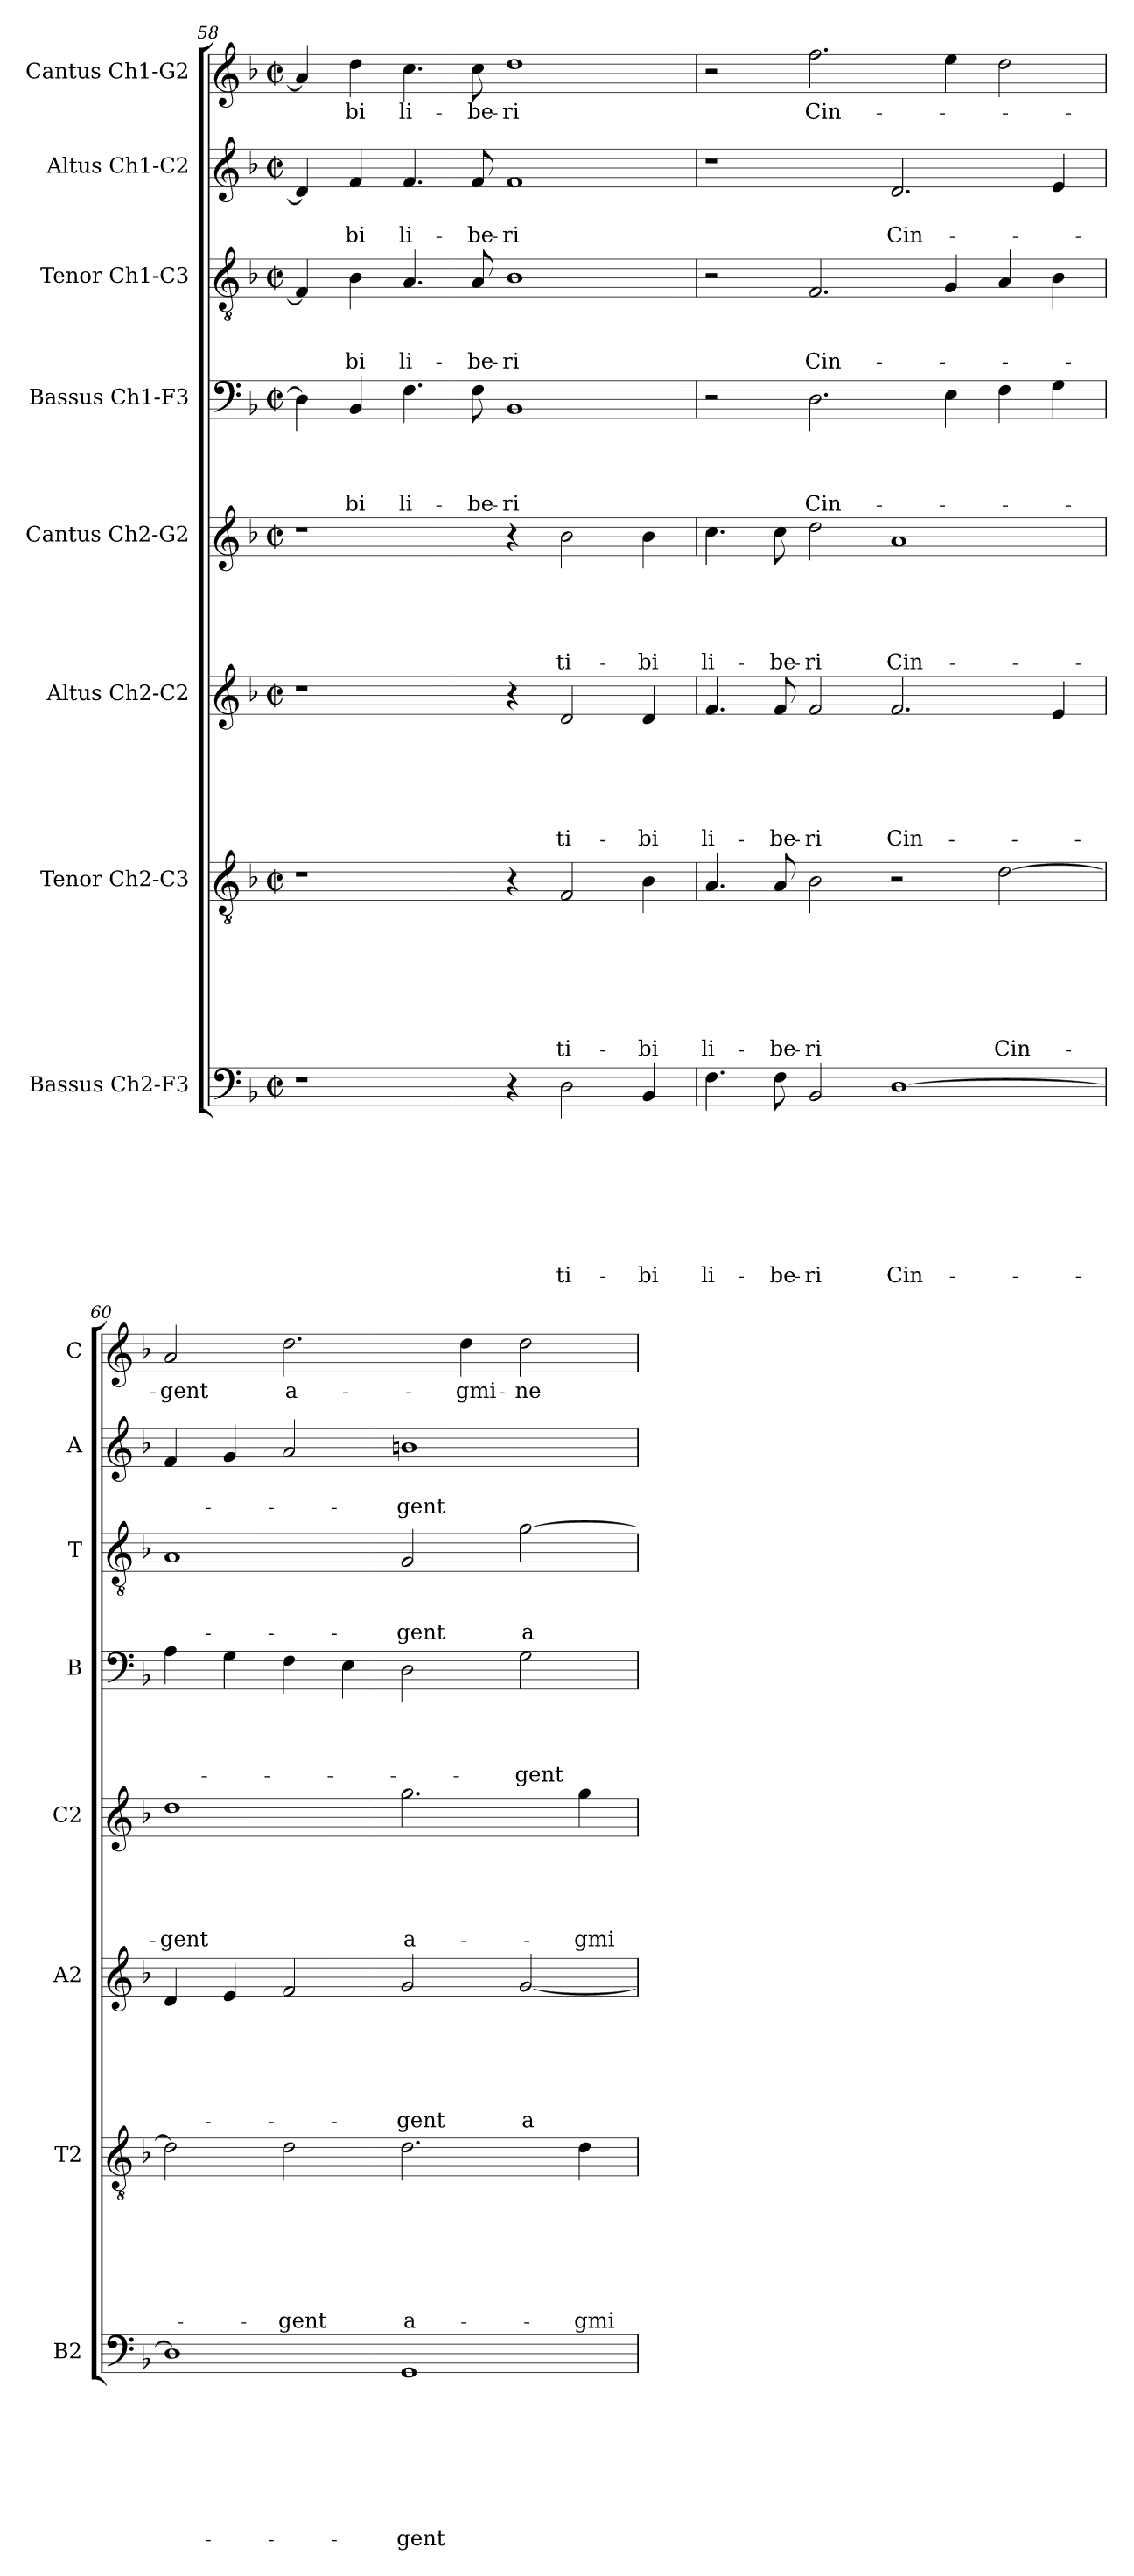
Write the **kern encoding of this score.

**kern	**text	**text	**text	**text	**text	**text	**text	**text	**kern	**text	**text	**text	**text	**text	**text	**text	**kern	**text	**text	**text	**text	**text	**text	**kern	**text	**text	**text	**text	**text	**kern	**text	**text	**text	**text	**kern	**text	**text	**text	**kern	**text	**text	**kern	**text
*part8	*part8	*part8	*part8	*part8	*part8	*part8	*part8	*part8	*part7	*part7	*part7	*part7	*part7	*part7	*part7	*part7	*part6	*part6	*part6	*part6	*part6	*part6	*part6	*part5	*part5	*part5	*part5	*part5	*part5	*part4	*part4	*part4	*part4	*part4	*part3	*part3	*part3	*part3	*part2	*part2	*part2	*part1	*part1
*staff8	*staff8	*staff8	*staff8	*staff8	*staff8	*staff8	*staff8	*staff8	*staff7	*staff7	*staff7	*staff7	*staff7	*staff7	*staff7	*staff7	*staff6	*staff6	*staff6	*staff6	*staff6	*staff6	*staff6	*staff5	*staff5	*staff5	*staff5	*staff5	*staff5	*staff4	*staff4	*staff4	*staff4	*staff4	*staff3	*staff3	*staff3	*staff3	*staff2	*staff2	*staff2	*staff1	*staff1
*I"Bassus Ch2-F3	*	*	*	*	*	*	*	*	*I"Tenor Ch2-C3	*	*	*	*	*	*	*	*I"Altus Ch2-C2	*	*	*	*	*	*	*I"Cantus Ch2-G2	*	*	*	*	*	*I"Bassus Ch1-F3	*	*	*	*	*I"Tenor Ch1-C3	*	*	*	*I"Altus Ch1-C2	*	*	*I"Cantus Ch1-G2	*
*I'B2	*	*	*	*	*	*	*	*	*I'T2	*	*	*	*	*	*	*	*I'A2	*	*	*	*	*	*	*I'C2	*	*	*	*	*	*I'B	*	*	*	*	*I'T	*	*	*	*I'A	*	*	*I'C	*
*clefF4	*	*	*	*	*	*	*	*	*clefGv2	*	*	*	*	*	*	*	*clefG2	*	*	*	*	*	*	*clefG2	*	*	*	*	*	*clefF4	*	*	*	*	*clefGv2	*	*	*	*clefG2	*	*	*clefG2	*
*k[b-]	*	*	*	*	*	*	*	*	*k[b-]	*	*	*	*	*	*	*	*k[b-]	*	*	*	*	*	*	*k[b-]	*	*	*	*	*	*k[b-]	*	*	*	*	*k[b-]	*	*	*	*k[b-]	*	*	*k[b-]	*
*F:	*	*	*	*	*	*	*	*	*F:	*	*	*	*	*	*	*	*F:	*	*	*	*	*	*	*F:	*	*	*	*	*	*F:	*	*	*	*	*F:	*	*	*	*F:	*	*	*F:	*
*M2/2	*	*	*	*	*	*	*	*	*M2/2	*	*	*	*	*	*	*	*M2/2	*	*	*	*	*	*	*M2/2	*	*	*	*	*	*M2/2	*	*	*	*	*M2/2	*	*	*	*M2/2	*	*	*M2/2	*
*met(c|)	*	*	*	*	*	*	*	*	*met(c|)	*	*	*	*	*	*	*	*met(c|)	*	*	*	*	*	*	*met(c|)	*	*	*	*	*	*met(c|)	*	*	*	*	*met(c|)	*	*	*	*met(c|)	*	*	*met(c|)	*
=58	=58	=58	=58	=58	=58	=58	=58	=58	=58	=58	=58	=58	=58	=58	=58	=58	=58	=58	=58	=58	=58	=58	=58	=58	=58	=58	=58	=58	=58	=58	=58	=58	=58	=58	=58	=58	=58	=58	=58	=58	=58	=58	=58
1r	.	.	.	.	.	.	.	.	1r	.	.	.	.	.	.	.	1r	.	.	.	.	.	.	1r	.	.	.	.	.	4D\]	.	.	.	.	4F#/]	.	.	.	4d/]	.	.	4a/]	.
!	!	!	!	!	!	!	!	!	!	!	!	!	!	!	!	!	!	!	!	!	!	!	!	!	!	!	!	!	!	!	!	!	!	!LO:LY:b	!	!	!	!LO:LY:b	!	!	!LO:LY:b	!	!LO:LY:b
.	.	.	.	.	.	.	.	.	.	.	.	.	.	.	.	.	.	.	.	.	.	.	.	.	.	.	.	.	.	4BB-/	.	.	.	-bi	4B-\	.	.	-bi	4f/	.	-bi	4dd\	-bi
!	!	!	!	!	!	!	!	!	!	!	!	!	!	!	!	!	!	!	!	!	!	!	!	!	!	!	!	!	!	!	!	!	!	!LO:LY:b	!	!	!	!LO:LY:b	!	!	!LO:LY:b	!	!LO:LY:b
.	.	.	.	.	.	.	.	.	.	.	.	.	.	.	.	.	.	.	.	.	.	.	.	.	.	.	.	.	.	4.F\	.	.	.	li-	4.A/	.	.	li-	4.f/	.	li-	4.cc\	li-
!	!	!	!	!	!	!	!	!	!	!	!	!	!	!	!	!	!	!	!	!	!	!	!	!	!	!	!	!	!	!	!	!	!	!LO:LY:b	!	!	!	!LO:LY:b	!	!	!LO:LY:b	!	!LO:LY:b
.	.	.	.	.	.	.	.	.	.	.	.	.	.	.	.	.	.	.	.	.	.	.	.	.	.	.	.	.	.	8F\	.	.	.	-be-	8A/	.	.	-be-	8f/	.	-be-	8cc\	-be-
!	!	!	!	!	!	!	!	!	!	!	!	!	!	!	!	!	!	!	!	!	!	!	!	!	!	!	!	!	!	!	!	!	!	!LO:LY:b	!	!	!	!LO:LY:b	!	!	!LO:LY:b	!	!LO:LY:b
4r	.	.	.	.	.	.	.	.	4r	.	.	.	.	.	.	.	4r	.	.	.	.	.	.	4r	.	.	.	.	.	1BB-	.	.	.	-ri	1B-	.	.	-ri	1f	.	-ri	1dd	-ri
!	!	!	!	!	!	!	!	!LO:LY:b	!	!	!	!	!	!	!	!LO:LY:b	!	!	!	!	!	!	!LO:LY:b	!	!	!	!	!	!LO:LY:b	!	!	!	!	!	!	!	!	!	!	!	!	!	!
2D\	.	.	.	.	.	.	.	ti-	2F/	.	.	.	.	.	.	ti-	2d/	.	.	.	.	.	ti-	2b-\	.	.	.	.	ti-	.	.	.	.	.	.	.	.	.	.	.	.	.	.
!	!	!	!	!	!	!	!	!LO:LY:b	!	!	!	!	!	!	!	!LO:LY:b	!	!	!	!	!	!	!LO:LY:b	!	!	!	!	!	!LO:LY:b	!	!	!	!	!	!	!	!	!	!	!	!	!	!
4BB-/	.	.	.	.	.	.	.	-bi	4B-\	.	.	.	.	.	.	-bi	4d/	.	.	.	.	.	-bi	4b-\	.	.	.	.	-bi	.	.	.	.	.	.	.	.	.	.	.	.	.	.
=59	=59	=59	=59	=59	=59	=59	=59	=59	=59	=59	=59	=59	=59	=59	=59	=59	=59	=59	=59	=59	=59	=59	=59	=59	=59	=59	=59	=59	=59	=59	=59	=59	=59	=59	=59	=59	=59	=59	=59	=59	=59	=59	=59
!	!	!	!	!	!	!	!	!LO:LY:b	!	!	!	!	!	!	!	!LO:LY:b	!	!	!	!	!	!	!LO:LY:b	!	!	!	!	!	!LO:LY:b	!	!	!	!	!	!	!	!	!	!	!	!	!	!
4.F\	.	.	.	.	.	.	.	li-	4.A/	.	.	.	.	.	.	li-	4.f/	.	.	.	.	.	li-	4.cc\	.	.	.	.	li-	2r	.	.	.	.	2r	.	.	.	1r	.	.	2r	.
!	!	!	!	!	!	!	!	!LO:LY:b	!	!	!	!	!	!	!	!LO:LY:b	!	!	!	!	!	!	!LO:LY:b	!	!	!	!	!	!LO:LY:b	!	!	!	!	!	!	!	!	!	!	!	!	!	!
8F\	.	.	.	.	.	.	.	-be-	8A/	.	.	.	.	.	.	-be-	8f/	.	.	.	.	.	-be-	8cc\	.	.	.	.	-be-	.	.	.	.	.	.	.	.	.	.	.	.	.	.
!	!	!	!	!	!	!	!	!LO:LY:b	!	!	!	!	!	!	!	!LO:LY:b	!	!	!	!	!	!	!LO:LY:b	!	!	!	!	!	!LO:LY:b	!	!	!	!	!LO:LY:b	!	!	!	!LO:LY:b	!	!	!	!	!LO:LY:b
2BB-/	.	.	.	.	.	.	.	-ri	2B-\	.	.	.	.	.	.	-ri	2f/	.	.	.	.	.	-ri	2dd\	.	.	.	.	-ri	2.D\	.	.	.	Cin-	2.F/	.	.	Cin-	.	.	.	2.ff\	Cin-
!	!	!	!	!	!	!	!	!LO:LY:b	!	!	!	!	!	!	!	!	!	!	!	!	!	!	!LO:LY:b	!	!	!	!	!	!LO:LY:b	!	!	!	!	!	!	!	!	!	!	!	!LO:LY:b	!	!
[1D	.	.	.	.	.	.	.	Cin-	2r	.	.	.	.	.	.	.	2.f/	.	.	.	.	.	Cin-	1a	.	.	.	.	Cin-	.	.	.	.	.	.	.	.	.	2.d/	.	Cin-	.	.
.	.	.	.	.	.	.	.	.	.	.	.	.	.	.	.	.	.	.	.	.	.	.	.	.	.	.	.	.	.	4E\	.	.	.	.	4G/	.	.	.	.	.	.	4ee\	.
!	!	!	!	!	!	!	!	!	!	!	!	!	!	!	!	!LO:LY:b	!	!	!	!	!	!	!	!	!	!	!	!	!	!	!	!	!	!	!	!	!	!	!	!	!	!	!
.	.	.	.	.	.	.	.	.	[2d\	.	.	.	.	.	.	Cin-	.	.	.	.	.	.	.	.	.	.	.	.	.	4F\	.	.	.	.	4A/	.	.	.	.	.	.	2dd\	.
.	.	.	.	.	.	.	.	.	.	.	.	.	.	.	.	.	4e/	.	.	.	.	.	.	.	.	.	.	.	.	4G\	.	.	.	.	4B-\	.	.	.	4e/	.	.	.	.
!!LO:PB:g=z
=60	=60	=60	=60	=60	=60	=60	=60	=60	=60	=60	=60	=60	=60	=60	=60	=60	=60	=60	=60	=60	=60	=60	=60	=60	=60	=60	=60	=60	=60	=60	=60	=60	=60	=60	=60	=60	=60	=60	=60	=60	=60	=60	=60
!	!	!	!	!	!	!	!	!	!	!	!	!	!	!	!	!	!	!	!	!	!	!	!	!	!	!	!	!	!LO:LY:b	!	!	!	!	!	!	!	!	!	!	!	!	!	!LO:LY:b
1D]	.	.	.	.	.	.	.	.	2d\]	.	.	.	.	.	.	.	4d/	.	.	.	.	.	.	1dd	.	.	.	.	-gent	4A\	.	.	.	.	1A	.	.	.	4f/	.	.	2a/	-gent
.	.	.	.	.	.	.	.	.	.	.	.	.	.	.	.	.	4e/	.	.	.	.	.	.	.	.	.	.	.	.	4G\	.	.	.	.	.	.	.	.	4g/	.	.	.	.
!	!	!	!	!	!	!	!	!	!	!	!	!	!	!	!	!LO:LY:b	!	!	!	!	!	!	!	!	!	!	!	!	!	!	!	!	!	!	!	!	!	!	!	!	!	!	!LO:LY:b
.	.	.	.	.	.	.	.	.	2d\	.	.	.	.	.	.	-gent	2f/	.	.	.	.	.	.	.	.	.	.	.	.	4F\	.	.	.	.	.	.	.	.	2a/	.	.	2.dd\	a-
.	.	.	.	.	.	.	.	.	.	.	.	.	.	.	.	.	.	.	.	.	.	.	.	.	.	.	.	.	.	4E\	.	.	.	.	.	.	.	.	.	.	.	.	.
!	!	!	!	!	!	!	!	!LO:LY:b	!	!	!	!	!	!	!	!LO:LY:b	!	!	!	!	!	!	!LO:LY:b	!	!	!	!	!	!LO:LY:b	!	!	!	!	!	!	!	!	!LO:LY:b	!	!	!LO:LY:b	!	!
1GG	.	.	.	.	.	.	.	-gent	2.d\	.	.	.	.	.	.	a-	2g/	.	.	.	.	.	-gent	2.gg\	.	.	.	.	a-	2D\	.	.	.	.	2G/	.	.	-gent	1bn	.	-gent	.	.
!	!	!	!	!	!	!	!	!	!	!	!	!	!	!	!	!	!	!	!	!	!	!	!	!	!	!	!	!	!	!	!	!	!	!	!	!	!	!	!	!	!	!	!LO:LY:b
.	.	.	.	.	.	.	.	.	.	.	.	.	.	.	.	.	.	.	.	.	.	.	.	.	.	.	.	.	.	.	.	.	.	.	.	.	.	.	.	.	.	4dd\	-gmi-
!	!	!	!	!	!	!	!	!	!	!	!	!	!	!	!	!	!	!	!	!	!	!	!LO:LY:b	!	!	!	!	!	!	!	!	!	!	!LO:LY:b	!	!	!	!LO:LY:b	!	!	!	!	!LO:LY:b
.	.	.	.	.	.	.	.	.	.	.	.	.	.	.	.	.	[2g/	.	.	.	.	.	a-	.	.	.	.	.	.	2G\	.	.	.	-gent	[2g\	.	.	a-	.	.	.	2dd\	-ne
!	!	!	!	!	!	!	!	!	!	!	!	!	!	!	!	!LO:LY:b	!	!	!	!	!	!	!	!	!	!	!	!	!LO:LY:b	!	!	!	!	!	!	!	!	!	!	!	!	!	!
.	.	.	.	.	.	.	.	.	4d\	.	.	.	.	.	.	-gmi-	.	.	.	.	.	.	.	4gg\	.	.	.	.	-gmi-	.	.	.	.	.	.	.	.	.	.	.	.	.	.
=	=	=	=	=	=	=	=	=	=	=	=	=	=	=	=	=	=	=	=	=	=	=	=	=	=	=	=	=	=	=	=	=	=	=	=	=	=	=	=	=	=	=	=
*-	*-	*-	*-	*-	*-	*-	*-	*-	*-	*-	*-	*-	*-	*-	*-	*-	*-	*-	*-	*-	*-	*-	*-	*-	*-	*-	*-	*-	*-	*-	*-	*-	*-	*-	*-	*-	*-	*-	*-	*-	*-	*-	*-
